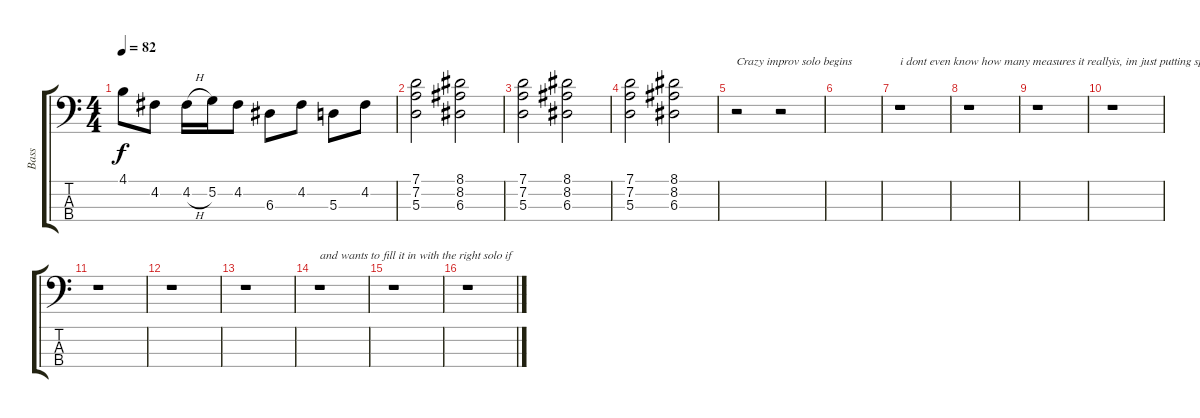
\track ("Bass" "Bass") {instrument electricbassfinger}
\staff {score tabs}
\tuning (G2 D2 A1 E1) {hide}
\ts (4 4)
\tempo 82
\clef f4
\ks c
4.1.8{dy f} 4.2.8 4.2{h}.16 5.2.16 4.2.8 6.3.8 4.2.8 5.3.8 4.2.8 |
(7.1 7.2 5.3).2 (8.1 8.2 6.3).2 |
(7.1 7.2 5.3).2 (8.1 8.2 6.3).2 |
(7.1 7.2 5.3).2 (8.1 8.2 6.3).2 |
r.2{txt "Crazy improv solo begins"} r.2 |
|
r.1{txt "i dont even know how many measures it really"} |
r.1 |
r.1 |
r.1{txt "is, im just putting space in case someone does"} |
r.1 |
r.1 |
r.1 |
r.1{txt "and wants to fill it in with the right solo if"} |
r.1 |
r.1
